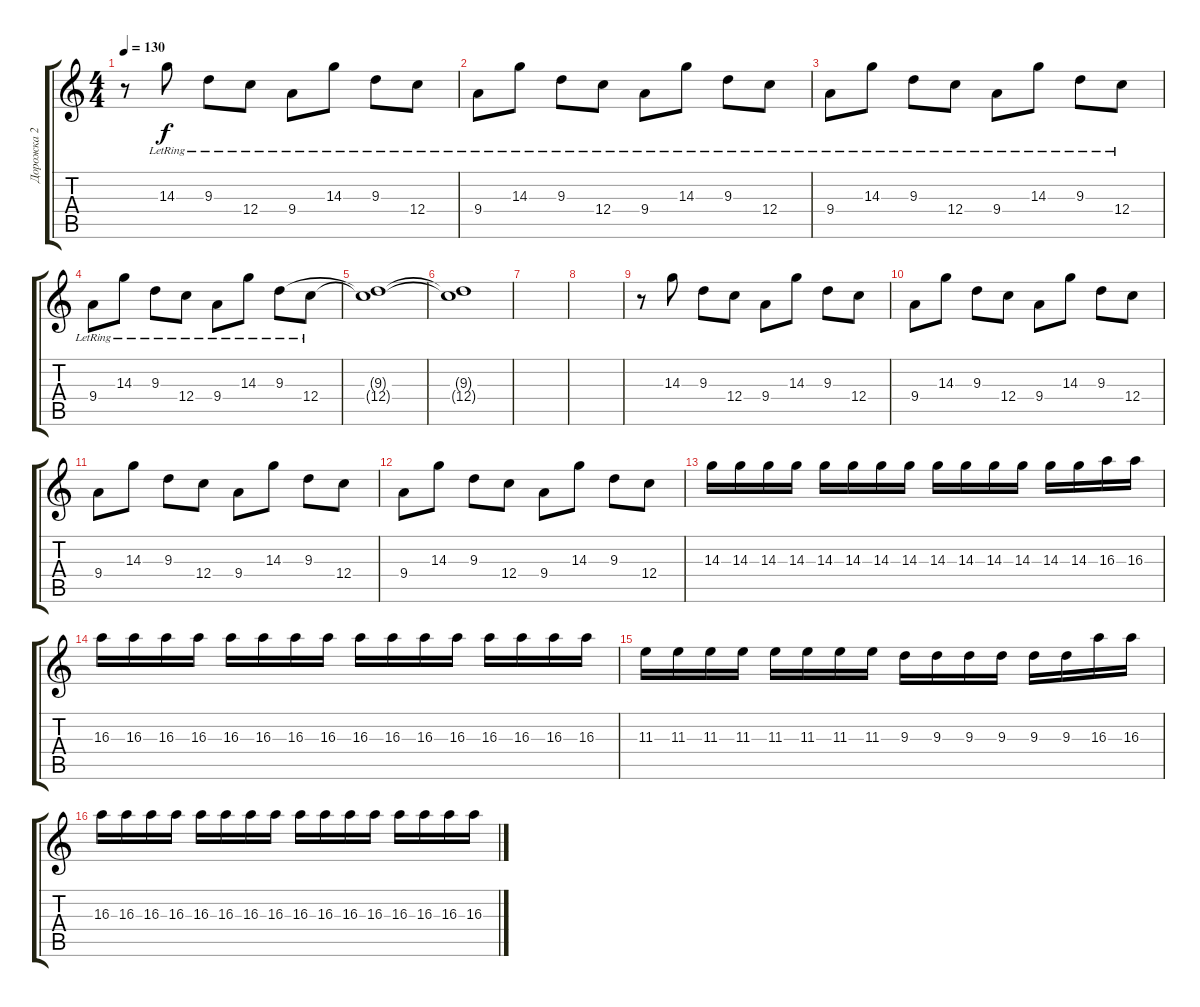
\track ("Дорожка 2" "Дорожка 2") {instrument electricguitarjazz}
\staff {score tabs}
\tuning (D4 A3 F3 C3 G2 C2) {hide}
\ts (4 4)
\tempo 130
\clef g2
\ks c
r.8{dy f} 14.3{lr}.8 9.3{lr}.8 12.4{lr}.8 9.4{lr}.8 14.3{lr}.8 9.3{lr}.8 12.4{lr}.8 |
9.4{lr}.8 14.3{lr}.8 9.3{lr}.8 12.4{lr}.8 9.4{lr}.8 14.3{lr}.8 9.3{lr}.8 12.4{lr}.8 |
9.4{lr}.8 14.3{lr}.8 9.3{lr}.8 12.4{lr}.8 9.4{lr}.8 14.3{lr}.8 9.3{lr}.8 12.4{lr}.8 |
9.4{lr}.8 14.3{lr}.8 9.3{lr}.8 12.4{lr}.8 9.4{lr}.8 14.3{lr}.8 9.3{lr}.8 12.4{lr}.8 |
(9.3{t} 12.4{t}).1 |
(9.3{t} 12.4{t}).1 |
|
|
r.8{instrument distortionguitar} 14.3.8 9.3.8 12.4.8 9.4.8 14.3.8 9.3.8 12.4.8 |
9.4.8 14.3.8 9.3.8 12.4.8 9.4.8 14.3.8 9.3.8 12.4.8 |
9.4.8 14.3.8 9.3.8 12.4.8 9.4.8 14.3.8 9.3.8 12.4.8 |
9.4.8 14.3.8 9.3.8 12.4.8 9.4.8 14.3.8 9.3.8 12.4.8 |
14.3.16 14.3.16 14.3.16 14.3.16 14.3.16 14.3.16 14.3.16 14.3.16 14.3.16 14.3.16 14.3.16 14.3.16 14.3.16 14.3.16 16.3.16 16.3.16 |
16.3.16 16.3.16 16.3.16 16.3.16 16.3.16 16.3.16 16.3.16 16.3.16 16.3.16 16.3.16 16.3.16 16.3.16 16.3.16 16.3.16 16.3.16 16.3.16 |
11.3.16 11.3.16 11.3.16 11.3.16 11.3.16 11.3.16 11.3.16 11.3.16 9.3.16 9.3.16 9.3.16 9.3.16 9.3.16 9.3.16 16.3.16 16.3.16 |
16.3.16 16.3.16 16.3.16 16.3.16 16.3.16 16.3.16 16.3.16 16.3.16 16.3.16 16.3.16 16.3.16 16.3.16 16.3.16 16.3.16 16.3.16 16.3.16
